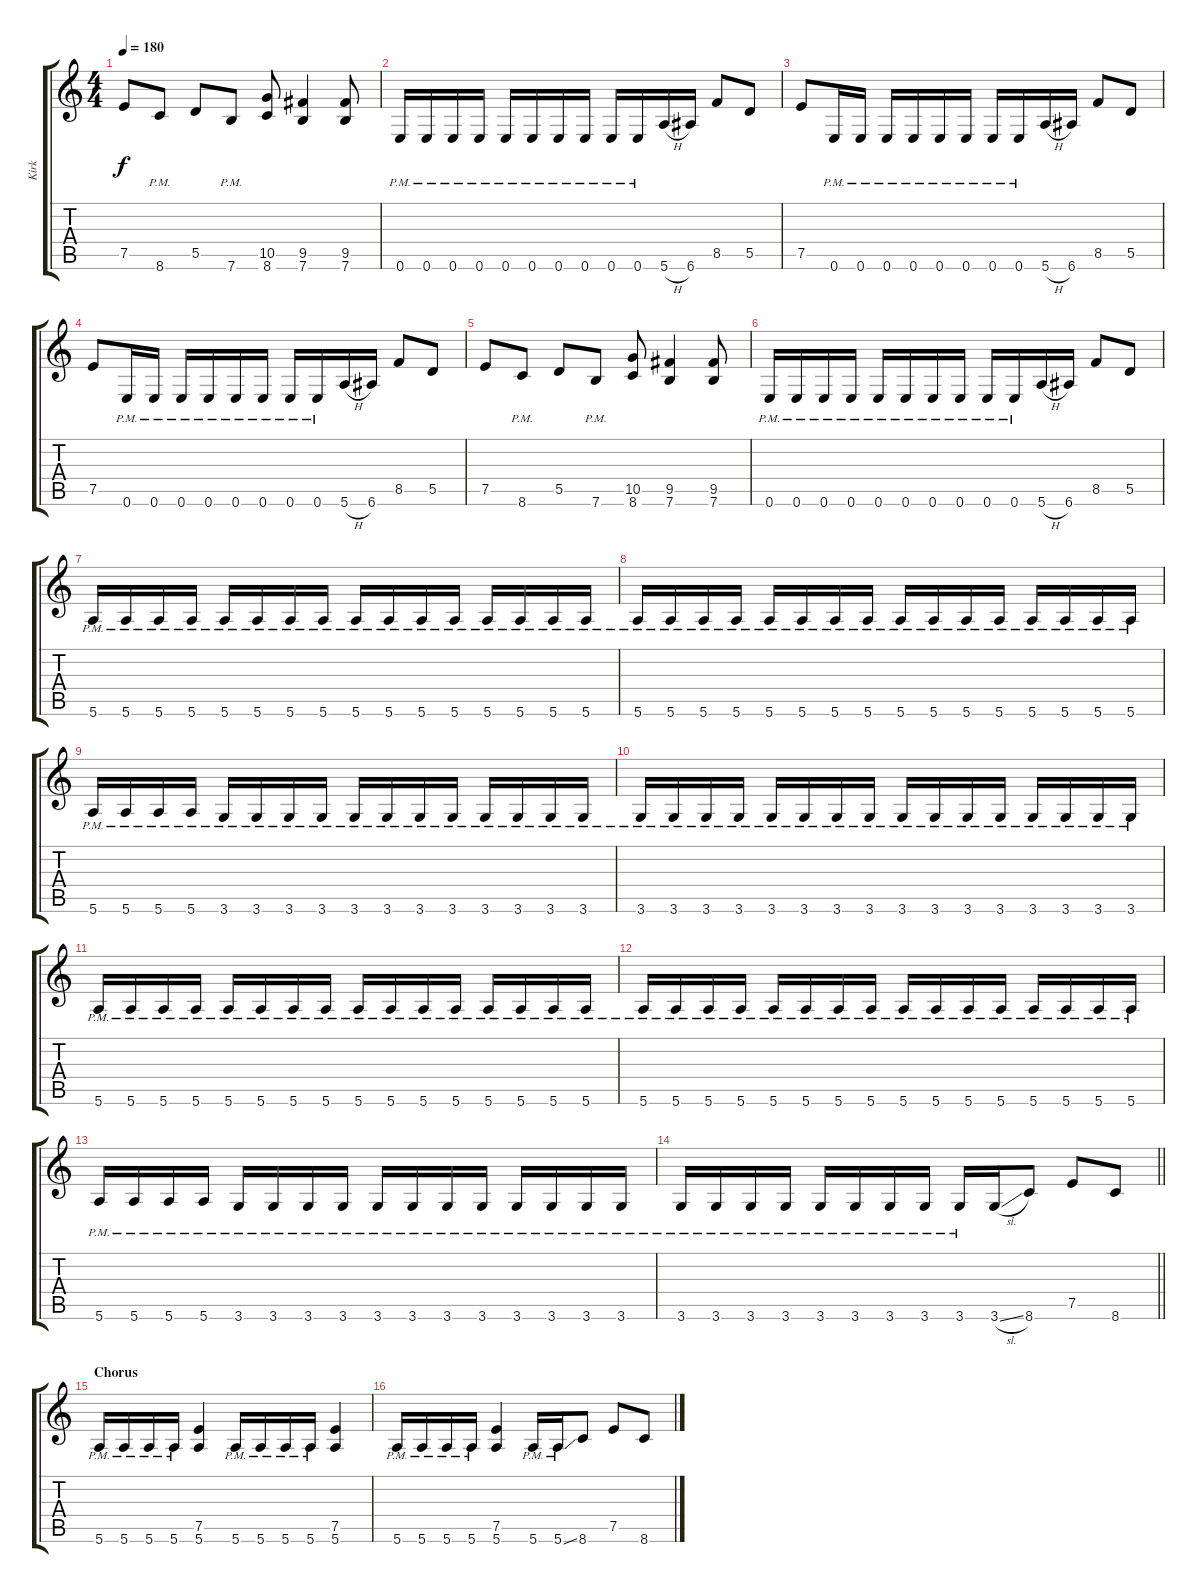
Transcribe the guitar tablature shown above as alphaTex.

\track ("Kirk" "Kirk") {instrument overdrivenguitar}
\staff {score tabs}
\tuning (E4 B3 G3 D3 A2 E2) {hide}
\ts (4 4)
\tempo 180
\clef g2
\ks c
7.5.8{dy f} 8.6{pm}.8 5.5.8 7.6{pm}.8 (10.5 8.6).8 (9.5 7.6).4 (9.5 7.6).8 |
0.6{pm}.16 0.6{pm}.16 0.6{pm}.16 0.6{pm}.16 0.6{pm}.16 0.6{pm}.16 0.6{pm}.16 0.6{pm}.16 0.6{pm}.16 0.6{pm}.16 5.6{h}.16 6.6.16 8.5.8 5.5.8 |
7.5.8 0.6{pm}.16 0.6{pm}.16 0.6{pm}.16 0.6{pm}.16 0.6{pm}.16 0.6{pm}.16 0.6{pm}.16 0.6{pm}.16 5.6{h}.16 6.6.16 8.5.8 5.5.8 |
7.5.8 0.6{pm}.16 0.6{pm}.16 0.6{pm}.16 0.6{pm}.16 0.6{pm}.16 0.6{pm}.16 0.6{pm}.16 0.6{pm}.16 5.6{h}.16 6.6.16 8.5.8 5.5.8 |
7.5.8 8.6{pm}.8 5.5.8 7.6{pm}.8 (10.5 8.6).8 (9.5 7.6).4 (9.5 7.6).8 |
0.6{pm}.16 0.6{pm}.16 0.6{pm}.16 0.6{pm}.16 0.6{pm}.16 0.6{pm}.16 0.6{pm}.16 0.6{pm}.16 0.6{pm}.16 0.6{pm}.16 5.6{h}.16 6.6.16 8.5.8 5.5.8 |
5.6{pm}.16 5.6{pm}.16 5.6{pm}.16 5.6{pm}.16 5.6{pm}.16 5.6{pm}.16 5.6{pm}.16 5.6{pm}.16 5.6{pm}.16 5.6{pm}.16 5.6{pm}.16 5.6{pm}.16 5.6{pm}.16 5.6{pm}.16 5.6{pm}.16 5.6{pm}.16 |
5.6{pm}.16 5.6{pm}.16 5.6{pm}.16 5.6{pm}.16 5.6{pm}.16 5.6{pm}.16 5.6{pm}.16 5.6{pm}.16 5.6{pm}.16 5.6{pm}.16 5.6{pm}.16 5.6{pm}.16 5.6{pm}.16 5.6{pm}.16 5.6{pm}.16 5.6{pm}.16 |
5.6{pm}.16 5.6{pm}.16 5.6{pm}.16 5.6{pm}.16 3.6{pm}.16 3.6{pm}.16 3.6{pm}.16 3.6{pm}.16 3.6{pm}.16 3.6{pm}.16 3.6{pm}.16 3.6{pm}.16 3.6{pm}.16 3.6{pm}.16 3.6{pm}.16 3.6{pm}.16 |
3.6{pm}.16 3.6{pm}.16 3.6{pm}.16 3.6{pm}.16 3.6{pm}.16 3.6{pm}.16 3.6{pm}.16 3.6{pm}.16 3.6{pm}.16 3.6{pm}.16 3.6{pm}.16 3.6{pm}.16 3.6{pm}.16 3.6{pm}.16 3.6{pm}.16 3.6{pm}.16 |
5.6{pm}.16 5.6{pm}.16 5.6{pm}.16 5.6{pm}.16 5.6{pm}.16 5.6{pm}.16 5.6{pm}.16 5.6{pm}.16 5.6{pm}.16 5.6{pm}.16 5.6{pm}.16 5.6{pm}.16 5.6{pm}.16 5.6{pm}.16 5.6{pm}.16 5.6{pm}.16 |
5.6{pm}.16 5.6{pm}.16 5.6{pm}.16 5.6{pm}.16 5.6{pm}.16 5.6{pm}.16 5.6{pm}.16 5.6{pm}.16 5.6{pm}.16 5.6{pm}.16 5.6{pm}.16 5.6{pm}.16 5.6{pm}.16 5.6{pm}.16 5.6{pm}.16 5.6{pm}.16 |
5.6{pm}.16 5.6{pm}.16 5.6{pm}.16 5.6{pm}.16 3.6{pm}.16 3.6{pm}.16 3.6{pm}.16 3.6{pm}.16 3.6{pm}.16 3.6{pm}.16 3.6{pm}.16 3.6{pm}.16 3.6{pm}.16 3.6{pm}.16 3.6{pm}.16 3.6{pm}.16 |
\barLineRight lightlight
3.6{pm}.16 3.6{pm}.16 3.6{pm}.16 3.6{pm}.16 3.6{pm}.16 3.6{pm}.16 3.6{pm}.16 3.6{pm}.16 3.6{pm}.16 3.6{sl}.16 8.6.8 7.5.8 8.6.8 |
\section ("" "Chorus")
5.6{pm}.16 5.6{pm}.16 5.6{pm}.16 5.6{pm}.16 (7.5 5.6).4 5.6{pm}.16 5.6{pm}.16 5.6{pm}.16 5.6{pm}.16 (7.5 5.6).4 |
5.6{pm}.16 5.6{pm}.16 5.6{pm}.16 5.6{pm}.16 (7.5 5.6).4 5.6{pm}.16 5.6{ss pm}.16 8.6.8 7.5.8 8.6.8
